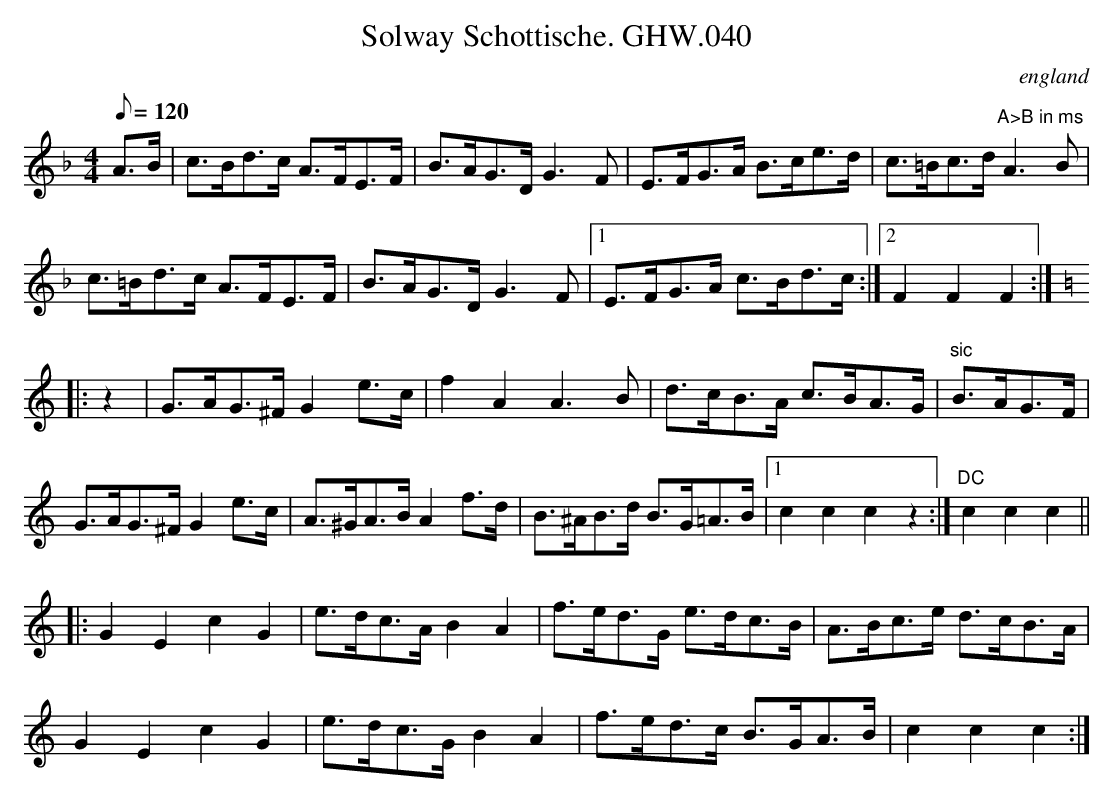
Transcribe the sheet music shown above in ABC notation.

X:1
T:Solway Schottische. GHW.040
O:england
M:4/4
L:1/8
Q:120
K:F
A>B|c>Bd>c A>FE>F|B>AG>D G3 F|E>FG>A B>ce>d|c>=Bc>d "A>B in ms"A3B|
c>=Bd>c A>FE>F|B>AG>D G3 F|1E>FG>A c>Bd>c:|2F2F2F2:|
K:C
|:z2|G>AG>^F G2 e>c|f2 A2 A3 B|d>cB>A c>BA>G|"sic"B>AG>F|
G>AG>^F G2 e>c|A>^GA>B A2 f>d|B>^AB>d B>G=A>B|1 c2c2c2 z2:|"DC"2c2c2c2||
|:G2E2 c2G2|e>dc>A B2A2|f>ed>G e>dc>B|A>Bc>e d>cB>A|
G2E2c2G2|e>dc>G B2A2|f>ed>c B>GA>B|c2c2c2:|
